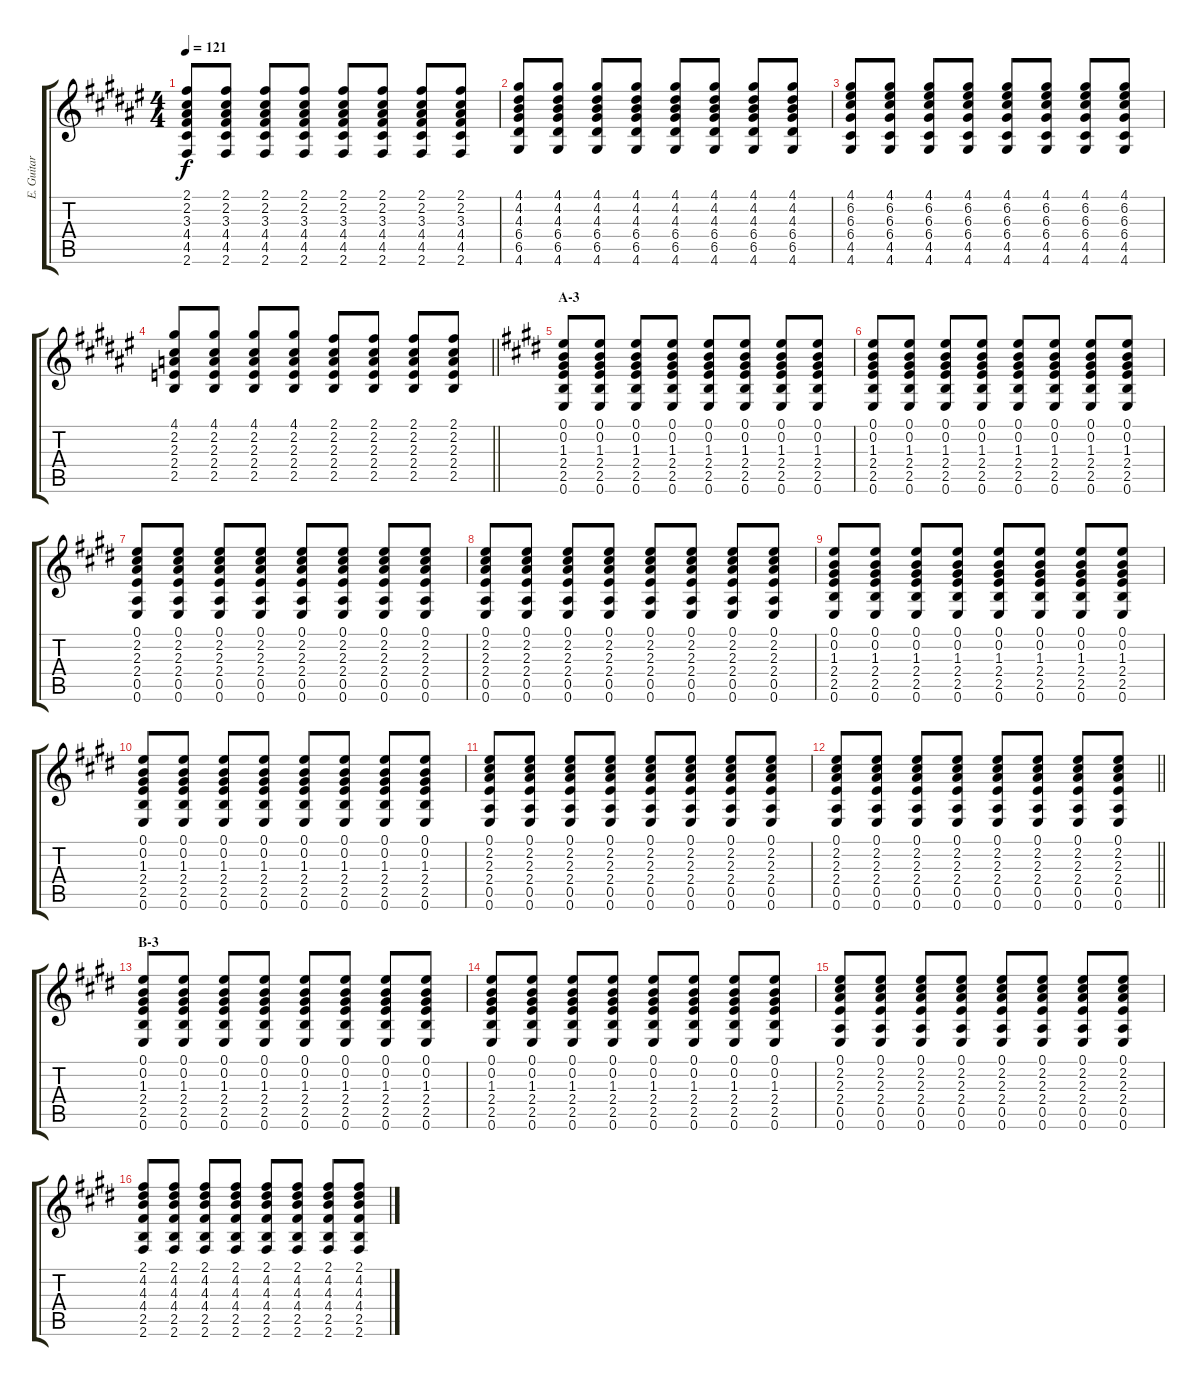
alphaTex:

\track ("E. Guitar II" "E. Guitar ") {instrument electricguitarjazz}
\staff {score tabs}
\tuning (E4 B3 G3 D3 A2 E2) {hide}
\ts (4 4)
\tempo 121
\clef g2
\ks f#
(2.1 2.2 3.3 4.4 4.5 2.6).8{dy f} (2.1 2.2 3.3 4.4 4.5 2.6).8 (2.1 2.2 3.3 4.4 4.5 2.6).8 (2.1 2.2 3.3 4.4 4.5 2.6).8 (2.1 2.2 3.3 4.4 4.5 2.6).8 (2.1 2.2 3.3 4.4 4.5 2.6).8 (2.1 2.2 3.3 4.4 4.5 2.6).8 (2.1 2.2 3.3 4.4 4.5 2.6).8 |
(4.1 4.2 4.3 6.4 6.5 4.6).8 (4.1 4.2 4.3 6.4 6.5 4.6).8 (4.1 4.2 4.3 6.4 6.5 4.6).8 (4.1 4.2 4.3 6.4 6.5 4.6).8 (4.1 4.2 4.3 6.4 6.5 4.6).8 (4.1 4.2 4.3 6.4 6.5 4.6).8 (4.1 4.2 4.3 6.4 6.5 4.6).8 (4.1 4.2 4.3 6.4 6.5 4.6).8 |
(4.1 6.2 6.3 6.4 4.5 4.6).8 (4.1 6.2 6.3 6.4 4.5 4.6).8 (4.1 6.2 6.3 6.4 4.5 4.6).8 (4.1 6.2 6.3 6.4 4.5 4.6).8 (4.1 6.2 6.3 6.4 4.5 4.6).8 (4.1 6.2 6.3 6.4 4.5 4.6).8 (4.1 6.2 6.3 6.4 4.5 4.6).8 (4.1 6.2 6.3 6.4 4.5 4.6).8 |
\barLineRight lightlight
(4.1 2.2 2.3 2.4 2.5).8 (4.1 2.2 2.3 2.4 2.5).8 (4.1 2.2 2.3 2.4 2.5).8 (4.1 2.2 2.3 2.4 2.5).8 (2.1 2.2 2.3 2.4 2.5).8 (2.1 2.2 2.3 2.4 2.5).8 (2.1 2.2 2.3 2.4 2.5).8 (2.1 2.2 2.3 2.4 2.5).8 |
\section ("" "A-3")
\ks e
(0.1 0.2 1.3 2.4 2.5 0.6).8 (0.1 0.2 1.3 2.4 2.5 0.6).8 (0.1 0.2 1.3 2.4 2.5 0.6).8 (0.1 0.2 1.3 2.4 2.5 0.6).8 (0.1 0.2 1.3 2.4 2.5 0.6).8 (0.1 0.2 1.3 2.4 2.5 0.6).8 (0.1 0.2 1.3 2.4 2.5 0.6).8 (0.1 0.2 1.3 2.4 2.5 0.6).8 |
(0.1 0.2 1.3 2.4 2.5 0.6).8 (0.1 0.2 1.3 2.4 2.5 0.6).8 (0.1 0.2 1.3 2.4 2.5 0.6).8 (0.1 0.2 1.3 2.4 2.5 0.6).8 (0.1 0.2 1.3 2.4 2.5 0.6).8 (0.1 0.2 1.3 2.4 2.5 0.6).8 (0.1 0.2 1.3 2.4 2.5 0.6).8 (0.1 0.2 1.3 2.4 2.5 0.6).8 |
(0.1 2.2 2.3 2.4 0.5 0.6).8 (0.1 2.2 2.3 2.4 0.5 0.6).8 (0.1 2.2 2.3 2.4 0.5 0.6).8 (0.1 2.2 2.3 2.4 0.5 0.6).8 (0.1 2.2 2.3 2.4 0.5 0.6).8 (0.1 2.2 2.3 2.4 0.5 0.6).8 (0.1 2.2 2.3 2.4 0.5 0.6).8 (0.1 2.2 2.3 2.4 0.5 0.6).8 |
(0.1 2.2 2.3 2.4 0.5 0.6).8 (0.1 2.2 2.3 2.4 0.5 0.6).8 (0.1 2.2 2.3 2.4 0.5 0.6).8 (0.1 2.2 2.3 2.4 0.5 0.6).8 (0.1 2.2 2.3 2.4 0.5 0.6).8 (0.1 2.2 2.3 2.4 0.5 0.6).8 (0.1 2.2 2.3 2.4 0.5 0.6).8 (0.1 2.2 2.3 2.4 0.5 0.6).8 |
(0.1 0.2 1.3 2.4 2.5 0.6).8 (0.1 0.2 1.3 2.4 2.5 0.6).8 (0.1 0.2 1.3 2.4 2.5 0.6).8 (0.1 0.2 1.3 2.4 2.5 0.6).8 (0.1 0.2 1.3 2.4 2.5 0.6).8 (0.1 0.2 1.3 2.4 2.5 0.6).8 (0.1 0.2 1.3 2.4 2.5 0.6).8 (0.1 0.2 1.3 2.4 2.5 0.6).8 |
(0.1 0.2 1.3 2.4 2.5 0.6).8 (0.1 0.2 1.3 2.4 2.5 0.6).8 (0.1 0.2 1.3 2.4 2.5 0.6).8 (0.1 0.2 1.3 2.4 2.5 0.6).8 (0.1 0.2 1.3 2.4 2.5 0.6).8 (0.1 0.2 1.3 2.4 2.5 0.6).8 (0.1 0.2 1.3 2.4 2.5 0.6).8 (0.1 0.2 1.3 2.4 2.5 0.6).8 |
(0.1 2.2 2.3 2.4 0.5 0.6).8 (0.1 2.2 2.3 2.4 0.5 0.6).8 (0.1 2.2 2.3 2.4 0.5 0.6).8 (0.1 2.2 2.3 2.4 0.5 0.6).8 (0.1 2.2 2.3 2.4 0.5 0.6).8 (0.1 2.2 2.3 2.4 0.5 0.6).8 (0.1 2.2 2.3 2.4 0.5 0.6).8 (0.1 2.2 2.3 2.4 0.5 0.6).8 |
\barLineRight lightlight
(0.1 2.2 2.3 2.4 0.5 0.6).8 (0.1 2.2 2.3 2.4 0.5 0.6).8 (0.1 2.2 2.3 2.4 0.5 0.6).8 (0.1 2.2 2.3 2.4 0.5 0.6).8 (0.1 2.2 2.3 2.4 0.5 0.6).8 (0.1 2.2 2.3 2.4 0.5 0.6).8 (0.1 2.2 2.3 2.4 0.5 0.6).8 (0.1 2.2 2.3 2.4 0.5 0.6).8 |
\section ("" "B-3")
(0.1 0.2 1.3 2.4 2.5 0.6).8 (0.1 0.2 1.3 2.4 2.5 0.6).8 (0.1 0.2 1.3 2.4 2.5 0.6).8 (0.1 0.2 1.3 2.4 2.5 0.6).8 (0.1 0.2 1.3 2.4 2.5 0.6).8 (0.1 0.2 1.3 2.4 2.5 0.6).8 (0.1 0.2 1.3 2.4 2.5 0.6).8 (0.1 0.2 1.3 2.4 2.5 0.6).8 |
(0.1 0.2 1.3 2.4 2.5 0.6).8 (0.1 0.2 1.3 2.4 2.5 0.6).8 (0.1 0.2 1.3 2.4 2.5 0.6).8 (0.1 0.2 1.3 2.4 2.5 0.6).8 (0.1 0.2 1.3 2.4 2.5 0.6).8 (0.1 0.2 1.3 2.4 2.5 0.6).8 (0.1 0.2 1.3 2.4 2.5 0.6).8 (0.1 0.2 1.3 2.4 2.5 0.6).8 |
(0.1 2.2 2.3 2.4 0.5 0.6).8 (0.1 2.2 2.3 2.4 0.5 0.6).8 (0.1 2.2 2.3 2.4 0.5 0.6).8 (0.1 2.2 2.3 2.4 0.5 0.6).8 (0.1 2.2 2.3 2.4 0.5 0.6).8 (0.1 2.2 2.3 2.4 0.5 0.6).8 (0.1 2.2 2.3 2.4 0.5 0.6).8 (0.1 2.2 2.3 2.4 0.5 0.6).8 |
(2.1 4.2 4.3 4.4 2.5 2.6).8 (2.1 4.2 4.3 4.4 2.5 2.6).8 (2.1 4.2 4.3 4.4 2.5 2.6).8 (2.1 4.2 4.3 4.4 2.5 2.6).8 (2.1 4.2 4.3 4.4 2.5 2.6).8 (2.1 4.2 4.3 4.4 2.5 2.6).8 (2.1 4.2 4.3 4.4 2.5 2.6).8 (2.1 4.2 4.3 4.4 2.5 2.6).8
